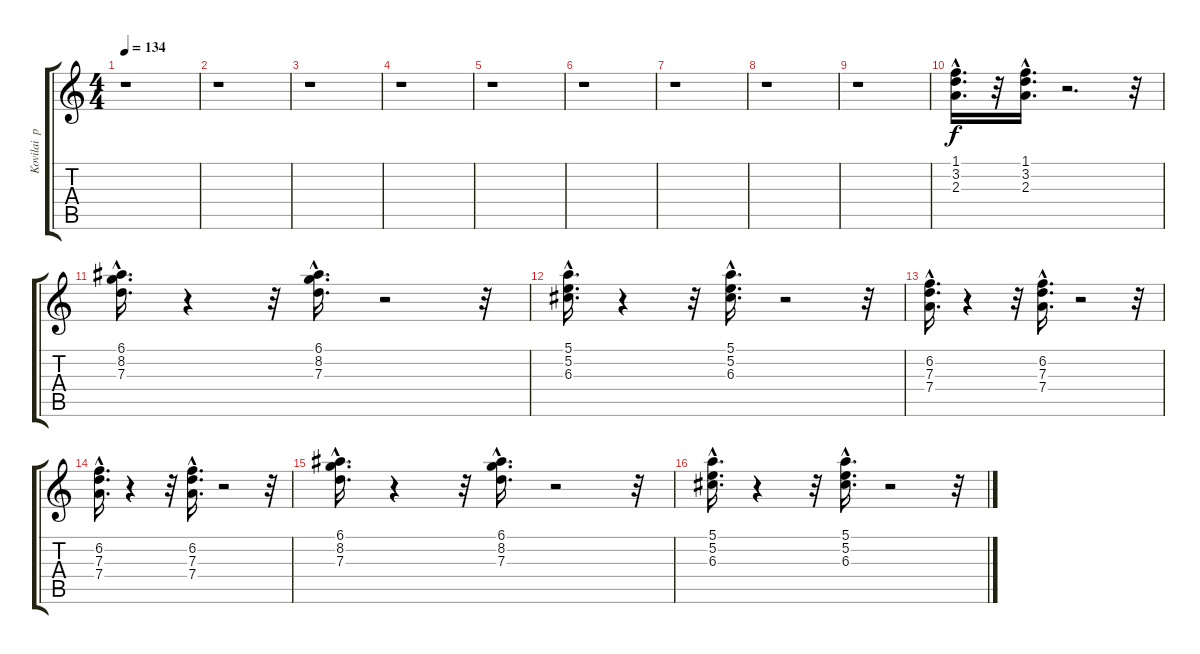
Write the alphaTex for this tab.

\track ("Kovilai  po tihonechky:" "Kovilai  p") {instrument overdrivenguitar}
\staff {score tabs}
\tuning (E4 B3 G3 D3 A2 E2) {hide}
\ts (4 4)
\tempo 134
\clef g2
\ks c
r.1{dy f} |
r.1 |
r.1 |
r.1 |
r.1 |
r.1 |
r.1 |
r.1 |
r.1 |
(1.1{hac} 3.2{hac} 2.3{hac}).16{d} r.32 (1.1{hac} 3.2{hac} 2.3{hac}).16{d} r.2{d} r.32 |
(6.1{hac} 8.2{hac} 7.3{hac}).16{d} r.4 r.32 (6.1{hac} 8.2{hac} 7.3{hac}).16{d} r.2 r.32 |
(5.1{hac} 5.2{hac} 6.3{hac}).16{d} r.4 r.32 (5.1{hac} 5.2{hac} 6.3{hac}).16{d} r.2 r.32 |
(6.2{hac} 7.3{hac} 7.4{hac}).16{d} r.4 r.32 (6.2{hac} 7.3{hac} 7.4{hac}).16{d} r.2 r.32 |
(6.2{hac} 7.3{hac} 7.4{hac}).16{d} r.4 r.32 (6.2{hac} 7.3{hac} 7.4{hac}).16{d} r.2 r.32 |
(6.1{hac} 8.2{hac} 7.3{hac}).16{d} r.4 r.32 (6.1{hac} 8.2{hac} 7.3{hac}).16{d} r.2 r.32 |
(5.1{hac} 5.2{hac} 6.3{hac}).16{d} r.4 r.32 (5.1{hac} 5.2{hac} 6.3{hac}).16{d} r.2 r.32
